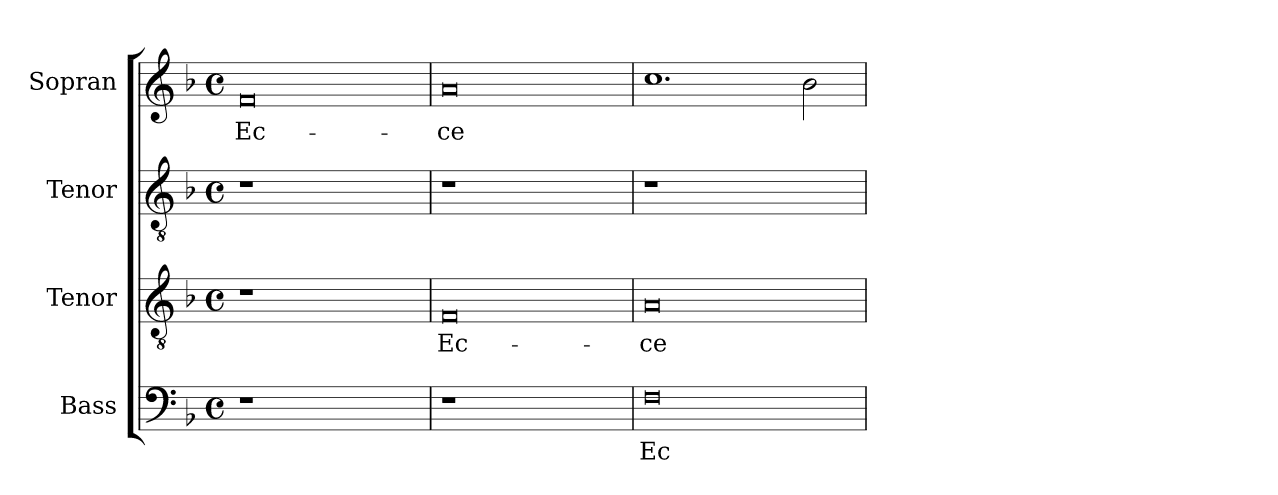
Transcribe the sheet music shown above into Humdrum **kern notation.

**kern	**text	**kern	**text	**kern	**kern	**text
*part4	*part4	*part3	*part3	*part2	*part1	*part1
*staff4	*staff4	*staff3	*staff3	*staff2	*staff1	*staff1
*I"Bass	*	*I"Tenor	*	*I"Tenor	*I"Sopran	*
*	*	*I'Tenor	*	*	*	*
!!LO:PB:g=z
*clefF4	*	*clefGv2	*	*clefGv2	*clefG2	*
*	*	*ITrd7c12	*	*ITrd7c12	*	*
*k[b-]	*	*k[b-]	*	*k[b-]	*k[b-]	*
*F:	*	*F:	*	*F:	*F:	*
*M4/4	*	*M4/4	*	*M4/4	*M4/4	*
*met(c)	*	*met(c)	*	*met(c)	*met(c)	*
=1	=1	=1	=1	=1	=1	=1
!LO:N:vis=1	!	!LO:N:vis=1	!	!LO:N:vis=1	!	!
!	!	!	!	!	!	!LO:LY:b:color=#000000
1r	.	1r	.	1r	0fi	Ec-
1ryy	.	1ryy	.	1ryy	.	.
=2	=2	=2	=2	=2	=2	=2
!LO:N:vis=1	!	!	!	!	!	!
!	!	!	!LO:LY:b:color=#000000	!LO:N:vis=1	!	!
!	!	!	!	!	!	!LO:LY:b:color=#000000
1r	.	0FFi	Ec-	1r	0ai	-ce
1ryy	.	.	.	1ryy	.	.
=3	=3	=3	=3	=3	=3	=3
!	!LO:LY:b:color=#000000	!	!	!	!	!
!	!	!	!LO:LY:b:color=#000000	!LO:N:vis=1	!	!
0Fi	Ec-	0AAi	-ce	1r	1.cci	.
.	.	.	.	1ryy	.	.
.	.	.	.	.	2b-i\	.
=	=	=	=	=	=	=
*-	*-	*-	*-	*-	*-	*-
